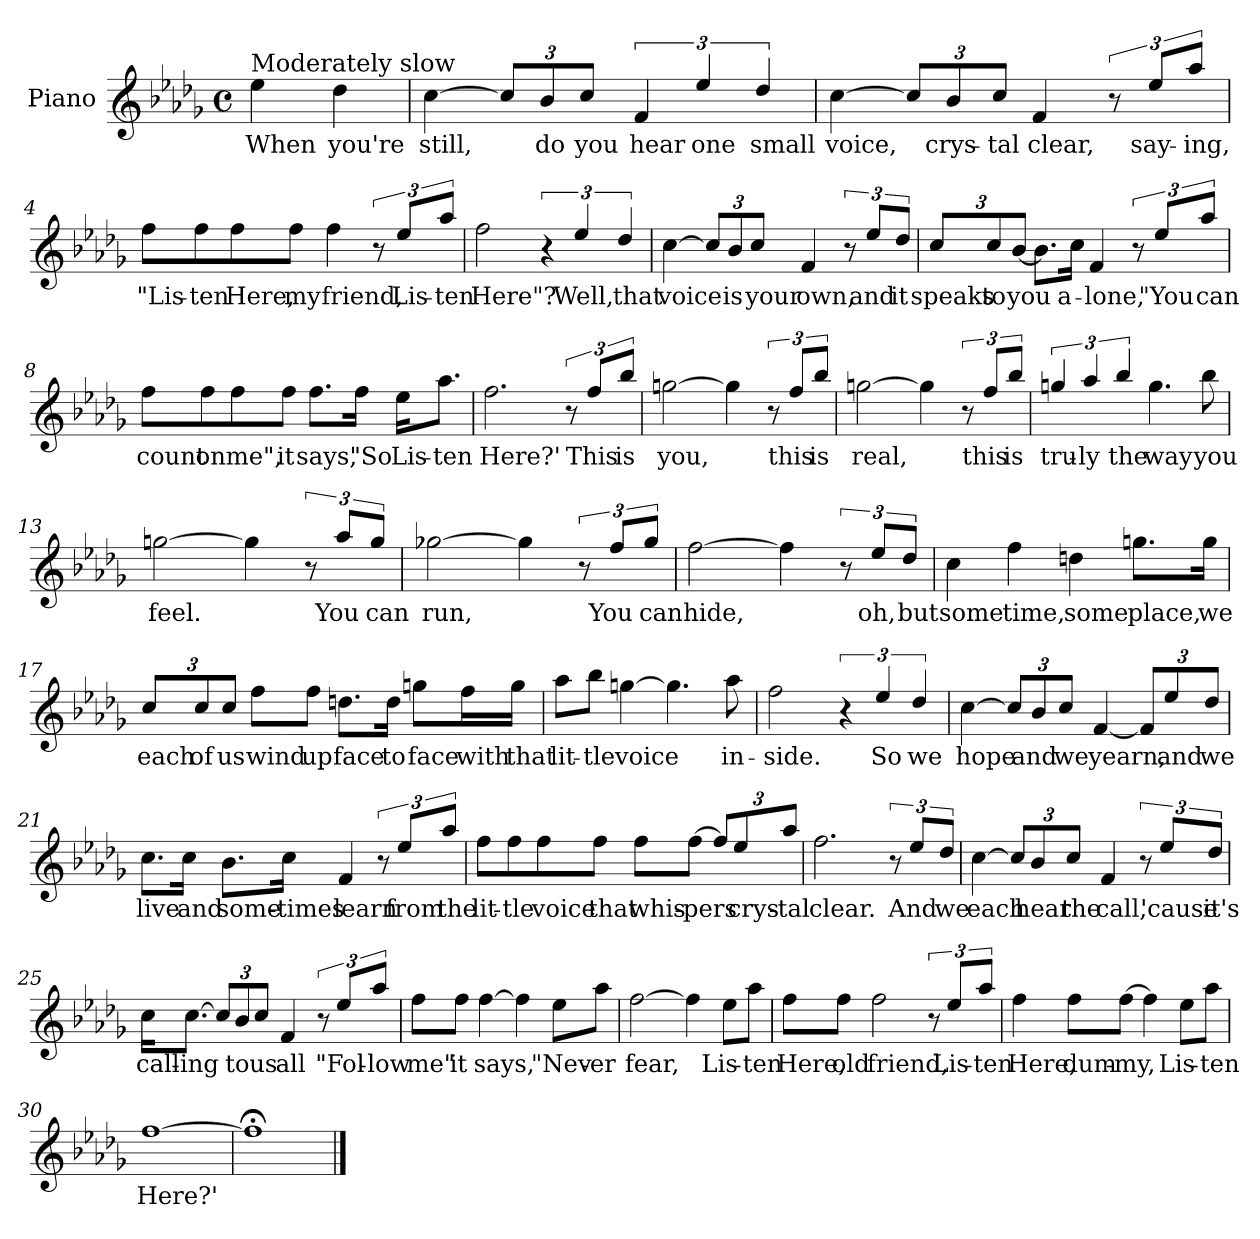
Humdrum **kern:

**kern	**text
*part1	*part1
*staff1	*staff1
*I"Piano	*
*I'Pno	*
*clefG2	*
*k[b-e-a-d-g-]	*
*D-:	*
*M4/4	*
*met(c)	*
=1	=1
!LO:TX:a:t=Moderately slow	!
4ee-\	When
4dd-\	you're
=2	=2
[4cc\	still,
*Xbrackettup	*
12cc/L]	.
12b-/	do
12cc/J	you
*brackettup	*
6f/	hear
6ee-/	one
6dd-/	small
=3	=3
[4cc\	voice,
*Xbrackettup	*
12cc/L]	.
12b-/	crys-
12cc/J	-tal
4f/	clear,
*brackettup	*
12r	.
12ee-/L	say-
12aa-/J	-ing,
=4	=4
8ff\L	"Lis-
8ff\	-ten
8ff\	Here,
8ff\J	my
4ff\	friend,
12r	.
12ee-/L	Lis-
12aa-/J	-ten
!!LO:LB:g=z
=5	=5
2ff\	Here"?
6r	.
6ee-/	Well,
6dd-/	that
=6	=6
[4cc\	voice
*Xbrackettup	*
12cc/L]	.
12b-/	is
12cc/J	your
4f/	own,
*brackettup	*
12r	.
12ee-/L	and
12dd-/J	it
=7	=7
*Xbrackettup	*
12cc/L	speaks
12cc/	to
[12b-/J	you
8.b-\L]	.
16cc\J	a-
4f/	lone,
*brackettup	*
12r	.
12ee-/L	"You
12aa-/J	can
=8	=8
8ff\L	count
8ff\	on
8ff\	me",
8ff\J	it
8.ff\L	says,
16ff\J	"So
16ee-\L	Lis-
8.aa-\J	-ten
!!LO:LB:g=z
=9	=9
2.ff\	Here?'
12r	.
12ff/L	This
12bb-/J	is
=10	=10
[2ggn\	you,
4gg\]	.
12r	.
12ff/L	this
12bb-/J	is
=11	=11
[2ggn\	real,
4gg\]	.
12r	.
12ff/L	this
12bb-/J	is
=12	=12
6ggn/	tru-
6aa-/	-ly
6bb-/	the
4.gg\	way
8bb-\	you
!!LO:LB:g=z
=13	=13
[2ggn\	feel.
4gg\]	.
12r	.
12aa-/L	You
12gg/J	can
=14	=14
[2gg-X\	run,
4gg-\]	.
12r	.
12ff/L	You
12gg-/J	can
=15	=15
[2ff\	hide,
4ff\]	.
12r	.
12ee-/L	oh,
12dd-/J	but
=16	=16
4cc\	some
4ff\	time,
4ddn\	some
8.ggn\L	place,
16gg\J	we
!!LO:LB:g=z
=17	=17
*Xbrackettup	*
12cc/L	each
12cc/	of
12cc/J	us
8ff\L	wind
8ff\J	up
8.ddn\L	face
16dd\J	to
8ggn\L	face
16ff\	with
16gg\J	that
=18	=18
8aa-\L	lit-
8bb-\J	-tle
[4ggn\	voice
4.gg\]	.
8aa-\	in-
=19	=19
2ff\	-side.
*brackettup	*
6r	.
6ee-/	So
6dd-/	we
=20	=20
[4cc\	hope
*Xbrackettup	*
12cc/L]	.
12b-/	and
12cc/J	we
[4f/	yearn,
12f/L]	.
12ee-/	and
12dd-/J	we
!!LO:LB:g=z
=21	=21
8.cc\L	live
16cc\J	and
8.b-\L	some-
16cc\J	-times
4f/	learn
*brackettup	*
12r	.
12ee-/L	from
12aa-/J	the
=22	=22
8ff\L	lit-
8ff\	-tle
8ff\	voice
8ff\J	that
8ff\L	whis-
[8ff\J	-pers
*Xbrackettup	*
12ff/L]	.
12ee-/	crys-
12aa-/J	-tal
=23	=23
2.ff\	clear.
*brackettup	*
12r	.
12ee-/L	And
12dd-/J	we
!!LO:LB:g=z
=24	=24
[4cc\	each
*Xbrackettup	*
12cc/L]	.
12b-/	hear
12cc/J	the
4f/	call,
*brackettup	*
12r	.
12ee-/L	'cause
12dd-/J	it's
=25	=25
16cc\L	call-
[8.cc\J	-ing
*Xbrackettup	*
12cc/L]	.
12b-/	to
12cc/J	us
4f/	all
*brackettup	*
12r	.
12ee-/L	"Fol-
12aa-/J	-low
=26	=26
8ff\L	me"
8ff\J	it
[4ff\	says,
4ff\]	.
8ee-\L	"Nev-
8aa-\J	-er
=27	=27
[2ff\	fear,
4ff\]	.
8ee-\L	Lis-
8aa-\J	-ten
=28	=28
8ff\L	Here,
8ff\J	old
2ff\	friend,
12r	.
12ee-/L	Lis-
12aa-/J	-ten
=29	=29
4ff\	Here,
8ff\L	dum-
[8ff\J	-my,
4ff\]	.
8ee-\L	Lis-
8aa-\J	-ten
=30	=30
[1ff	Here?'
=31	=31
1ff;<]	.
==	==
*-	*-
